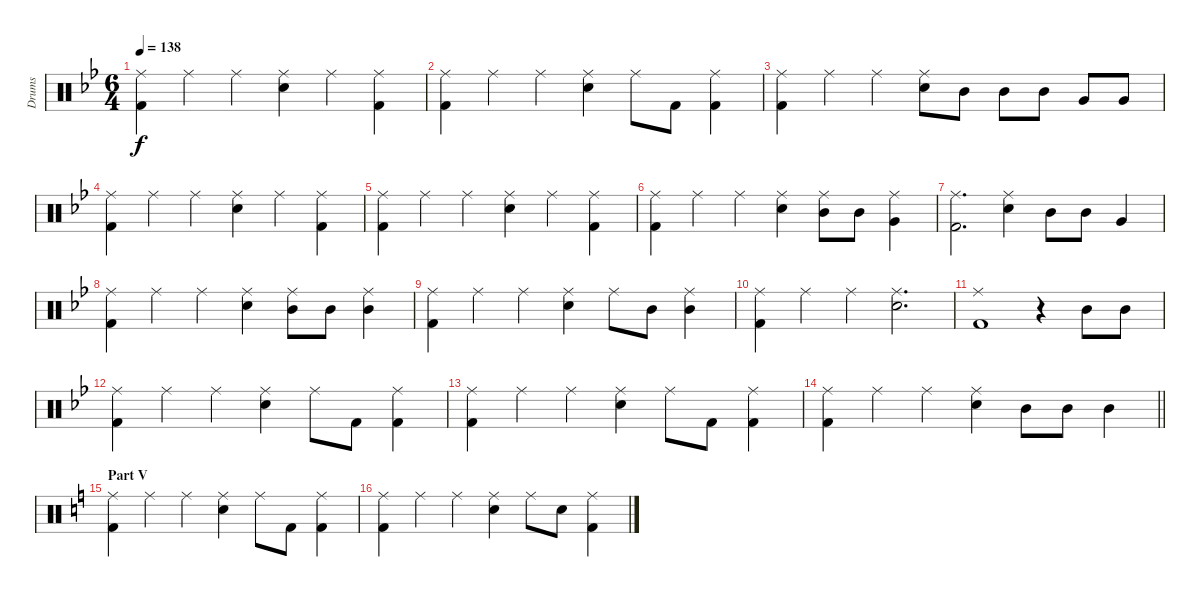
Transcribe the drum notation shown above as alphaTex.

\track ("Drums" "Drums") {instrument percussion}
\staff {score}
\articulation defaults
\ts (6 4)
\tempo 138
\clef neutral
\ks gminor
("Ride (middle)" "Kick (hit) 2").4{dy f} "Ride (middle)".4 "Ride (middle)".4 ("Ride (middle)" "Snare (hit) 2").4 "Ride (middle)".4 ("Ride (middle)" "Kick (hit) 2").4 |
("Ride (middle)" "Kick (hit) 2").4 "Ride (middle)".4 "Ride (middle)".4 ("Ride (middle)" "Snare (hit) 2").4 "Ride (middle)".8 "Kick (hit) 2".8 ("Ride (middle)" "Kick (hit) 2").4 |
("Ride (middle)" "Kick (hit) 2").4 "Ride (middle)".4 "Ride (middle)".4 ("Ride (middle)" "Snare (hit) 2").8 "Mid Tom (hit)".8 "Mid Tom (hit)".8 "Mid Tom (hit)".8 "Very Low Tom (hit)".8 "Very Low Tom (hit)".8 |
("Ride (middle)" "Kick (hit) 2").4 "Ride (middle)".4 "Ride (middle)".4 ("Ride (middle)" "Snare (hit) 2").4 "Ride (middle)".4 ("Ride (middle)" "Kick (hit) 2").4 |
("Ride (middle)" "Kick (hit) 2").4 "Ride (middle)".4 "Ride (middle)".4 ("Ride (middle)" "Snare (hit) 2").4 "Ride (middle)".4 ("Ride (middle)" "Kick (hit) 2").4 |
("Ride (middle)" "Kick (hit) 2").4 "Ride (middle)".4 "Ride (middle)".4 ("Ride (middle)" "Snare (hit) 2").4 ("Ride (middle)" "Mid Tom (hit)").8 "Mid Tom (hit)".8 ("Ride (middle)" "Very Low Tom (hit)").4 |
("Ride (middle)" "Kick (hit) 2").2{d} ("Ride (middle)" "Snare (hit) 2").4 "Mid Tom (hit)".8 "Mid Tom (hit)".8 "Very Low Tom (hit)".4 |
("Ride (middle)" "Kick (hit) 2").4 "Ride (middle)".4 "Ride (middle)".4 ("Ride (middle)" "Snare (hit) 2").4 ("Ride (middle)" "Mid Tom (hit)").8 "Mid Tom (hit)".8 ("Ride (middle)" "Mid Tom (hit)").4 |
("Ride (middle)" "Kick (hit) 2").4 "Ride (middle)".4 "Ride (middle)".4 ("Ride (middle)" "Snare (hit) 2").4 "Ride (middle)".8 "Mid Tom (hit)".8 ("Ride (middle)" "Mid Tom (hit)").4 |
("Ride (middle)" "Kick (hit) 2").4 "Ride (middle)".4 "Ride (middle)".4 ("Ride (middle)" "Snare (hit) 2").2{d} |
("Ride (middle)" "Kick (hit) 2").1 r.4 "Mid Tom (hit)".8 "Mid Tom (hit)".8 |
("Ride (middle)" "Kick (hit) 2").4 "Ride (middle)".4 "Ride (middle)".4 ("Ride (middle)" "Snare (hit) 2").4 "Ride (middle)".8 "Kick (hit) 2".8 ("Ride (middle)" "Kick (hit) 2").4 |
("Ride (middle)" "Kick (hit) 2").4 "Ride (middle)".4 "Ride (middle)".4 ("Ride (middle)" "Snare (hit) 2").4 "Ride (middle)".8 "Kick (hit) 2".8 ("Ride (middle)" "Kick (hit) 2").4 |
\barLineRight lightlight
("Ride (middle)" "Kick (hit) 2").4 "Ride (middle)".4 "Ride (middle)".4 ("Ride (middle)" "Snare (hit) 2").4 "Mid Tom (hit)".8 "Mid Tom (hit)".8 "Mid Tom (hit)".4 |
\section ("" "Part V")
\ks c
("Ride (middle)" "Kick (hit) 2").4 "Ride (middle)".4 "Ride (middle)".4 ("Ride (middle)" "Snare (hit) 2").4 "Ride (middle)".8 "Kick (hit) 2".8 ("Ride (middle)" "Kick (hit) 2").4 |
("Ride (middle)" "Kick (hit) 2").4 "Ride (middle)".4 "Ride (middle)".4 ("Ride (middle)" "Snare (hit) 2").4 "Ride (middle)".8 "Snare (hit) 2".8 ("Ride (middle)" "Kick (hit) 2").4
